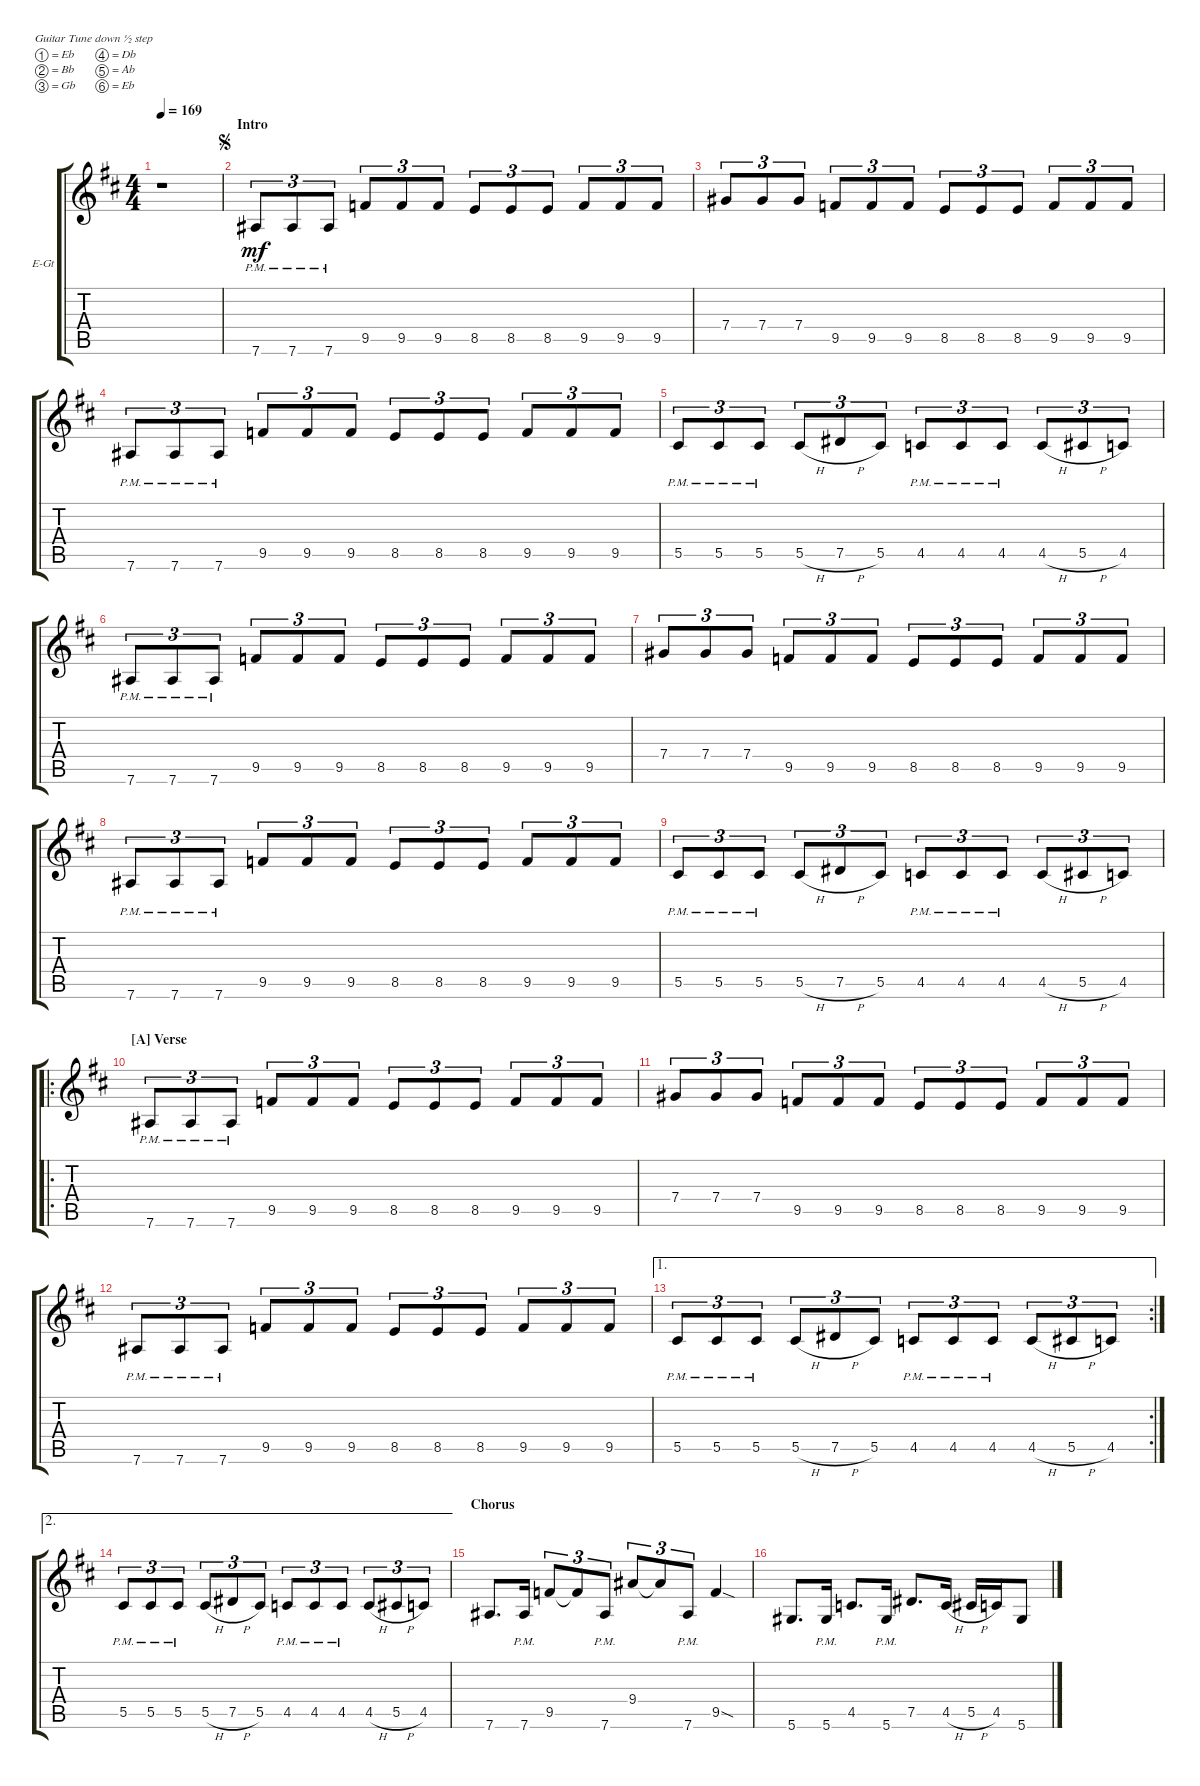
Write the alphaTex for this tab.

\defaultSystemsLayout 4
\bracketExtendMode groupsimilarinstruments
\firstSystemTrackNameOrientation horizontal
\otherSystemsTrackNameOrientation horizontal
\track ("Electric Guitar (Manuel Legarda)" "E-Gt") {instrument distortionguitar}
\staff {score tabs}
\tuning (Eb4 Bb3 Gb3 Db3 Ab2 Eb2)
\ts (4 4)
\tempo 169
\clef g2
\ks bminor
r.1{dy mf instrument distortionguitar} |
\section ("" "Intro")
\jump segno
7.6{pm}.8{tu (3 2)} 7.6{pm}.8{tu (3 2)} 7.6{pm}.8{tu (3 2)} 9.5.8{tu (3 2)} 9.5.8{tu (3 2)} 9.5.8{tu (3 2)} 8.5.8{tu (3 2)} 8.5.8{tu (3 2)} 8.5.8{tu (3 2)} 9.5.8{tu (3 2)} 9.5.8{tu (3 2)} 9.5.8{tu (3 2)} |
7.4.8{tu (3 2)} 7.4.8{tu (3 2)} 7.4.8{tu (3 2)} 9.5.8{tu (3 2)} 9.5.8{tu (3 2)} 9.5.8{tu (3 2)} 8.5.8{tu (3 2)} 8.5.8{tu (3 2)} 8.5.8{tu (3 2)} 9.5.8{tu (3 2)} 9.5.8{tu (3 2)} 9.5.8{tu (3 2)} |
7.6{pm}.8{tu (3 2)} 7.6{pm}.8{tu (3 2)} 7.6{pm}.8{tu (3 2)} 9.5.8{tu (3 2)} 9.5.8{tu (3 2)} 9.5.8{tu (3 2)} 8.5.8{tu (3 2)} 8.5.8{tu (3 2)} 8.5.8{tu (3 2)} 9.5.8{tu (3 2)} 9.5.8{tu (3 2)} 9.5.8{tu (3 2)} |
5.5{pm}.8{tu (3 2)} 5.5{pm}.8{tu (3 2)} 5.5{pm}.8{tu (3 2)} 5.5{h}.8{tu (3 2)} 7.5{h}.8{tu (3 2)} 5.5.8{tu (3 2)} 4.5{pm}.8{tu (3 2)} 4.5{pm}.8{tu (3 2)} 4.5{pm}.8{tu (3 2)} 4.5{h}.8{tu (3 2)} 5.5{h}.8{tu (3 2)} 4.5.8{tu (3 2)} |
7.6{pm}.8{tu (3 2)} 7.6{pm}.8{tu (3 2)} 7.6{pm}.8{tu (3 2)} 9.5.8{tu (3 2)} 9.5.8{tu (3 2)} 9.5.8{tu (3 2)} 8.5.8{tu (3 2)} 8.5.8{tu (3 2)} 8.5.8{tu (3 2)} 9.5.8{tu (3 2)} 9.5.8{tu (3 2)} 9.5.8{tu (3 2)} |
7.4.8{tu (3 2)} 7.4.8{tu (3 2)} 7.4.8{tu (3 2)} 9.5.8{tu (3 2)} 9.5.8{tu (3 2)} 9.5.8{tu (3 2)} 8.5.8{tu (3 2)} 8.5.8{tu (3 2)} 8.5.8{tu (3 2)} 9.5.8{tu (3 2)} 9.5.8{tu (3 2)} 9.5.8{tu (3 2)} |
7.6{pm}.8{tu (3 2)} 7.6{pm}.8{tu (3 2)} 7.6{pm}.8{tu (3 2)} 9.5.8{tu (3 2)} 9.5.8{tu (3 2)} 9.5.8{tu (3 2)} 8.5.8{tu (3 2)} 8.5.8{tu (3 2)} 8.5.8{tu (3 2)} 9.5.8{tu (3 2)} 9.5.8{tu (3 2)} 9.5.8{tu (3 2)} |
5.5{pm}.8{tu (3 2)} 5.5{pm}.8{tu (3 2)} 5.5{pm}.8{tu (3 2)} 5.5{h}.8{tu (3 2)} 7.5{h}.8{tu (3 2)} 5.5.8{tu (3 2)} 4.5{pm}.8{tu (3 2)} 4.5{pm}.8{tu (3 2)} 4.5{pm}.8{tu (3 2)} 4.5{h}.8{tu (3 2)} 5.5{h}.8{tu (3 2)} 4.5.8{tu (3 2)} |
\ro
\section ("A" "Verse")
7.6{pm}.8{tu (3 2)} 7.6{pm}.8{tu (3 2)} 7.6{pm}.8{tu (3 2)} 9.5.8{tu (3 2)} 9.5.8{tu (3 2)} 9.5.8{tu (3 2)} 8.5.8{tu (3 2)} 8.5.8{tu (3 2)} 8.5.8{tu (3 2)} 9.5.8{tu (3 2)} 9.5.8{tu (3 2)} 9.5.8{tu (3 2)} |
7.4.8{tu (3 2)} 7.4.8{tu (3 2)} 7.4.8{tu (3 2)} 9.5.8{tu (3 2)} 9.5.8{tu (3 2)} 9.5.8{tu (3 2)} 8.5.8{tu (3 2)} 8.5.8{tu (3 2)} 8.5.8{tu (3 2)} 9.5.8{tu (3 2)} 9.5.8{tu (3 2)} 9.5.8{tu (3 2)} |
7.6{pm}.8{tu (3 2)} 7.6{pm}.8{tu (3 2)} 7.6{pm}.8{tu (3 2)} 9.5.8{tu (3 2)} 9.5.8{tu (3 2)} 9.5.8{tu (3 2)} 8.5.8{tu (3 2)} 8.5.8{tu (3 2)} 8.5.8{tu (3 2)} 9.5.8{tu (3 2)} 9.5.8{tu (3 2)} 9.5.8{tu (3 2)} |
\ae 1
\rc 2
5.5{pm}.8{tu (3 2)} 5.5{pm}.8{tu (3 2)} 5.5{pm}.8{tu (3 2)} 5.5{h}.8{tu (3 2)} 7.5{h}.8{tu (3 2)} 5.5.8{tu (3 2)} 4.5{pm}.8{tu (3 2)} 4.5{pm}.8{tu (3 2)} 4.5{pm}.8{tu (3 2)} 4.5{h}.8{tu (3 2)} 5.5{h}.8{tu (3 2)} 4.5.8{tu (3 2)} |
\ae 2
5.5{pm}.8{tu (3 2)} 5.5{pm}.8{tu (3 2)} 5.5{pm}.8{tu (3 2)} 5.5{h}.8{tu (3 2)} 7.5{h}.8{tu (3 2)} 5.5.8{tu (3 2)} 4.5{pm}.8{tu (3 2)} 4.5{pm}.8{tu (3 2)} 4.5{pm}.8{tu (3 2)} 4.5{h}.8{tu (3 2)} 5.5{h}.8{tu (3 2)} 4.5.8{tu (3 2)} |
\section ("" "Chorus")
7.6.8{d} 7.6{pm}.16 9.5.8{tu (3 2)} 9.5{t}.8{tu (3 2)} 7.6{pm}.8{tu (3 2)} 9.4.8{tu (3 2)} 9.4{t}.8{tu (3 2)} 7.6{pm}.8{tu (3 2)} 9.5{sod}.4 |
5.6.8{d} 5.6{pm}.16 4.5.8{d} 5.6{pm}.16 7.5.8{d} 4.5{h}.16 5.5{h}.16 4.5.16 5.6.8
